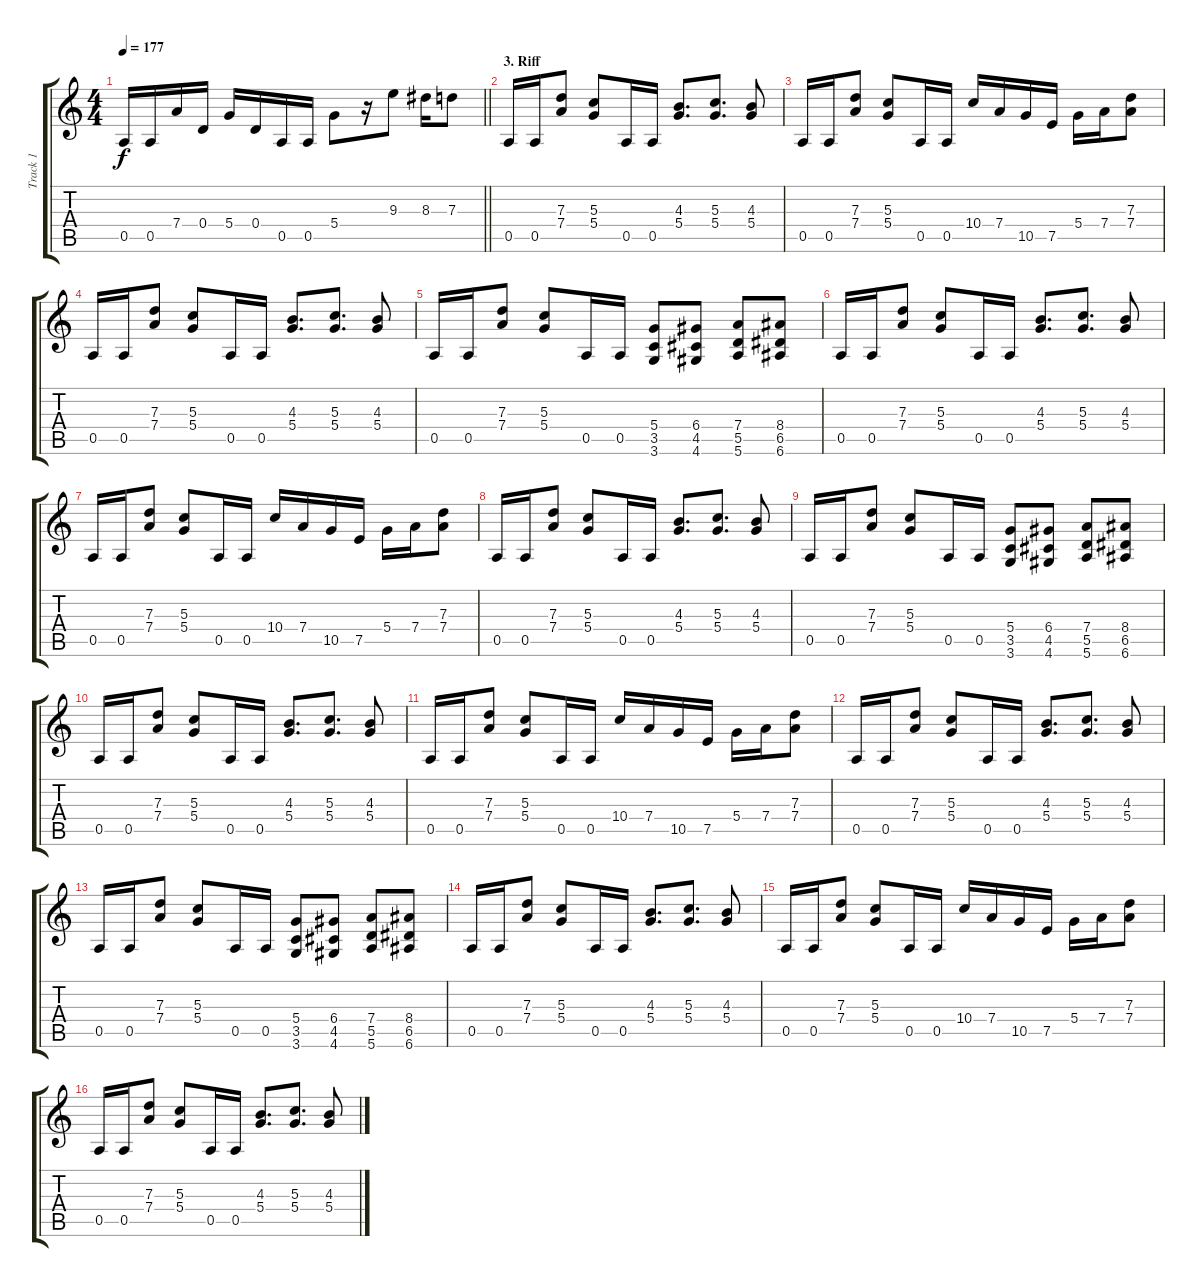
\track ("Track 1" "Track 1") {instrument distortionguitar}
\staff {score tabs}
\tuning (E4 B3 G3 D3 A2 E2) {hide}
\ts (4 4)
\tempo 177
\clef g2
\barLineRight lightlight
\ks c
0.5.16{dy f} 0.5.16 7.4.16 0.4.16 5.4.16 0.4.16 0.5.16 0.5.16 5.4.8 r.16 9.3.8 8.3.16 7.3.8 |
\section ("" "3. Riff")
0.5.16 0.5.16 (7.3 7.4).8 (5.3 5.4).8 0.5.16 0.5.16 (4.3 5.4).8{d} (5.3 5.4).8{d} (4.3 5.4).8 |
0.5.16 0.5.16 (7.3 7.4).8 (5.3 5.4).8 0.5.16 0.5.16 10.4.16 7.4.16 10.5.16 7.5.16 5.4.16 7.4.16 (7.3 7.4).8 |
0.5.16 0.5.16 (7.3 7.4).8 (5.3 5.4).8 0.5.16 0.5.16 (4.3 5.4).8{d} (5.3 5.4).8{d} (4.3 5.4).8 |
0.5.16 0.5.16 (7.3 7.4).8 (5.3 5.4).8 0.5.16 0.5.16 (5.4 3.5 3.6).8 (6.4 4.5 4.6).8 (7.4 5.5 5.6).8 (8.4 6.5 6.6).8 |
0.5.16 0.5.16 (7.3 7.4).8 (5.3 5.4).8 0.5.16 0.5.16 (4.3 5.4).8{d} (5.3 5.4).8{d} (4.3 5.4).8 |
0.5.16 0.5.16 (7.3 7.4).8 (5.3 5.4).8 0.5.16 0.5.16 10.4.16 7.4.16 10.5.16 7.5.16 5.4.16 7.4.16 (7.3 7.4).8 |
0.5.16 0.5.16 (7.3 7.4).8 (5.3 5.4).8 0.5.16 0.5.16 (4.3 5.4).8{d} (5.3 5.4).8{d} (4.3 5.4).8 |
0.5.16 0.5.16 (7.3 7.4).8 (5.3 5.4).8 0.5.16 0.5.16 (5.4 3.5 3.6).8 (6.4 4.5 4.6).8 (7.4 5.5 5.6).8 (8.4 6.5 6.6).8 |
0.5.16 0.5.16 (7.3 7.4).8 (5.3 5.4).8 0.5.16 0.5.16 (4.3 5.4).8{d} (5.3 5.4).8{d} (4.3 5.4).8 |
0.5.16 0.5.16 (7.3 7.4).8 (5.3 5.4).8 0.5.16 0.5.16 10.4.16 7.4.16 10.5.16 7.5.16 5.4.16 7.4.16 (7.3 7.4).8 |
0.5.16 0.5.16 (7.3 7.4).8 (5.3 5.4).8 0.5.16 0.5.16 (4.3 5.4).8{d} (5.3 5.4).8{d} (4.3 5.4).8 |
0.5.16 0.5.16 (7.3 7.4).8 (5.3 5.4).8 0.5.16 0.5.16 (5.4 3.5 3.6).8 (6.4 4.5 4.6).8 (7.4 5.5 5.6).8 (8.4 6.5 6.6).8 |
0.5.16 0.5.16 (7.3 7.4).8 (5.3 5.4).8 0.5.16 0.5.16 (4.3 5.4).8{d} (5.3 5.4).8{d} (4.3 5.4).8 |
0.5.16 0.5.16 (7.3 7.4).8 (5.3 5.4).8 0.5.16 0.5.16 10.4.16 7.4.16 10.5.16 7.5.16 5.4.16 7.4.16 (7.3 7.4).8 |
0.5.16 0.5.16 (7.3 7.4).8 (5.3 5.4).8 0.5.16 0.5.16 (4.3 5.4).8{d} (5.3 5.4).8{d} (4.3 5.4).8
